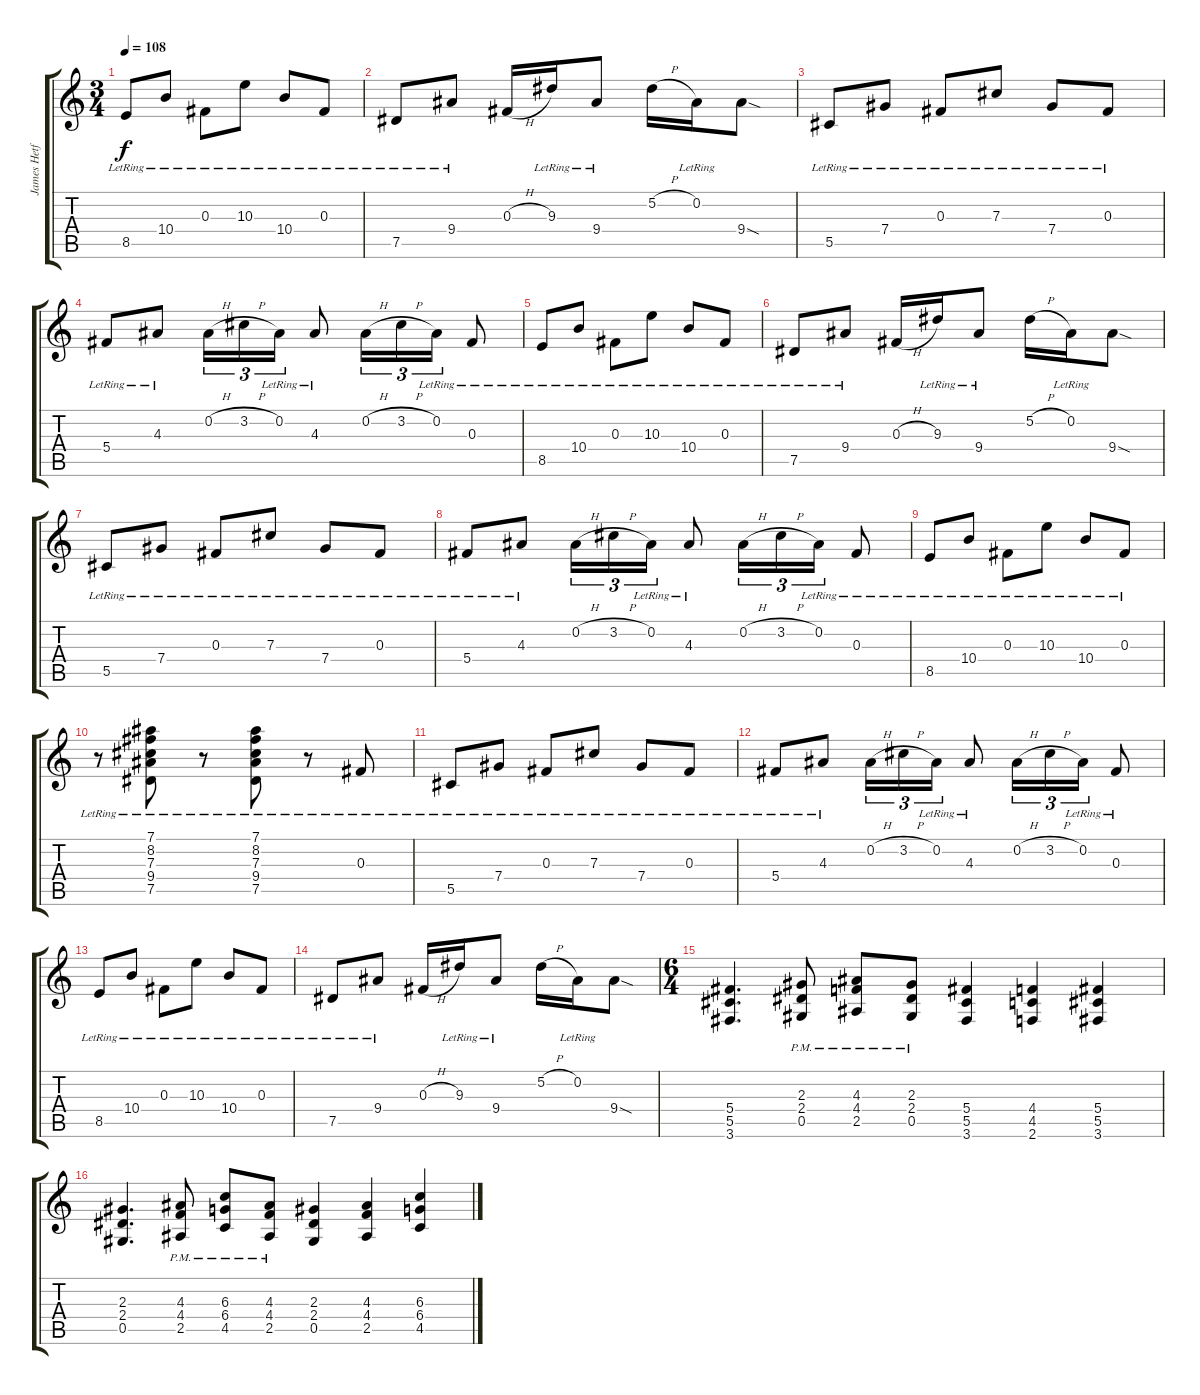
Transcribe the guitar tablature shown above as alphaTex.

\track ("James Hetfeild" "James Hetf") {instrument electricguitarclean}
\staff {score tabs}
\tuning (Eb4 Bb3 Gb3 Db3 Ab2 Eb2) {hide}
\ts (3 4)
\tempo 108
\clef g2
\ks c
8.5{lr}.8{dy f} 10.4{lr}.8 0.3{lr}.8 10.3{lr}.8 10.4{lr}.8 0.3{lr}.8 |
7.5{lr}.8 9.4{lr}.8 0.3{h}.16 9.3{lr}.16 9.4{lr}.8 5.2{h}.16 0.2{lr}.16 9.4{sod}.8 |
5.5{lr}.8 7.4{lr}.8 0.3{lr}.8 7.3{lr}.8 7.4{lr}.8 0.3{lr}.8 |
5.4{lr}.8 4.3{lr}.8 0.2{h}.16{tu (3 2)} 3.2{h}.16{tu (3 2)} 0.2{lr}.16{tu (3 2)} 4.3{lr}.8 0.2{h}.16{tu (3 2)} 3.2{h}.16{tu (3 2)} 0.2{lr}.16{tu (3 2)} 0.3{lr}.8 |
8.5{lr}.8 10.4{lr}.8 0.3{lr}.8 10.3{lr}.8 10.4{lr}.8 0.3{lr}.8 |
7.5{lr}.8 9.4{lr}.8 0.3{h}.16 9.3{lr}.16 9.4{lr}.8 5.2{h}.16 0.2{lr}.16 9.4{sod}.8 |
5.5{lr}.8 7.4{lr}.8 0.3{lr}.8 7.3{lr}.8 7.4{lr}.8 0.3{lr}.8 |
5.4{lr}.8 4.3{lr}.8 0.2{h}.16{tu (3 2)} 3.2{h}.16{tu (3 2)} 0.2{lr}.16{tu (3 2)} 4.3{lr}.8 0.2{h}.16{tu (3 2)} 3.2{h}.16{tu (3 2)} 0.2{lr}.16{tu (3 2)} 0.3{lr}.8 |
8.5{lr}.8 10.4{lr}.8 0.3{lr}.8 10.3{lr}.8 10.4{lr}.8 0.3{lr}.8 |
r.8 (7.1{lr} 8.2{lr} 7.3{lr} 9.4{lr} 7.5{lr}).8 r.8 (7.1{lr} 8.2{lr} 7.3{lr} 9.4{lr} 7.5{lr}).8 r.8 0.3{lr}.8 |
5.5{lr}.8 7.4{lr}.8 0.3{lr}.8 7.3{lr}.8 7.4{lr}.8 0.3{lr}.8 |
5.4{lr}.8 4.3{lr}.8 0.2{h}.16{tu (3 2)} 3.2{h}.16{tu (3 2)} 0.2{lr}.16{tu (3 2)} 4.3{lr}.8 0.2{h}.16{tu (3 2)} 3.2{h}.16{tu (3 2)} 0.2{lr}.16{tu (3 2)} 0.3{lr}.8 |
8.5{lr}.8 10.4{lr}.8 0.3{lr}.8 10.3{lr}.8 10.4{lr}.8 0.3{lr}.8 |
7.5{lr}.8 9.4{lr}.8 0.3{h}.16 9.3{lr}.16 9.4{lr}.8 5.2{h}.16 0.2{lr}.16 9.4{sod}.8 |
\ts (6 4)
(5.4 5.5 3.6).4{d balance 0 instrument distortionguitar} (2.3{pm} 2.4{pm} 0.5{pm}).8 (4.3{pm} 4.4{pm} 2.5{pm}).8 (2.3{pm} 2.4{pm} 0.5{pm}).8 (5.4 5.5 3.6).4 (4.4 4.5 2.6).4 (5.4 5.5 3.6).4 |
(2.3 2.4 0.5).4{d} (4.3{pm} 4.4{pm} 2.5{pm}).8 (6.3{pm} 6.4{pm} 4.5{pm}).8 (4.3{pm} 4.4{pm} 2.5{pm}).8 (2.3 2.4 0.5).4 (4.3 4.4 2.5).4 (6.3 6.4 4.5).4
